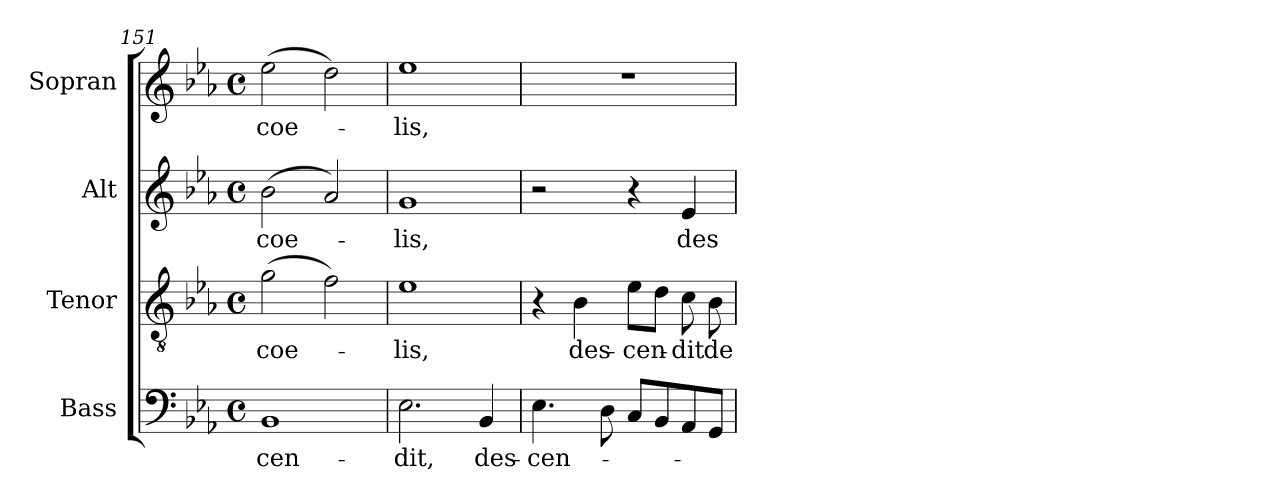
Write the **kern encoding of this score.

**kern	**text	**kern	**text	**kern	**text	**kern	**text
*part4	*part4	*part3	*part3	*part2	*part2	*part1	*part1
*staff4	*staff4	*staff3	*staff3	*staff2	*staff2	*staff1	*staff1
*I"Bass	*	*I"Tenor	*	*I"Alt	*	*I"Sopran	*
*I'B.	*	*I'T.	*	*I'A.	*	*I'S.	*
*clefF4	*	*clefGv2	*	*clefG2	*	*clefG2	*
*k[b-e-a-]	*	*k[b-e-a-]	*	*k[b-e-a-]	*	*k[b-e-a-]	*
*E-:	*	*E-:	*	*E-:	*	*E-:	*
*M4/4	*	*M4/4	*	*M4/4	*	*M4/4	*
*met(c)	*	*met(c)	*	*met(c)	*	*met(c)	*
=151	=151	=151	=151	=151	=151	=151	=151
!	!LO:LY:b	!	!LO:LY:b	!	!LO:LY:b	!	!LO:LY:b
1BB-	-cen-	(>2g\	coe-	(>2b-\	coe-	(>2ee-\	coe-
.	.	2f\)	.	2a-/)	.	2dd\)	.
!!LO:LB:g=z
=152	=152	=152	=152	=152	=152	=152	=152
!	!LO:LY:b	!	!LO:LY:b	!	!LO:LY:b	!	!LO:LY:b
2.E-\	-dit,	1e-	-lis,	1g	-lis,	1ee-	-lis,
!	!LO:LY:b	!	!	!	!	!	!
4BB-/	des-	.	.	.	.	.	.
=153	=153	=153	=153	=153	=153	=153	=153
!	!LO:LY:b	!	!	!	!	!	!
4.E-\	-cen-	4r	.	2r	.	1r	.
!	!	!	!LO:LY:b	!	!	!	!
.	.	4B-\	des-	.	.	.	.
8D\	.	.	.	.	.	.	.
!	!	!	!LO:LY:b	!	!	!	!
8C/L	.	8e-\L	-cen-	4r	.	.	.
8BB-/	.	8d\J	.	.	.	.	.
!	!	!	!LO:LY:b	!	!LO:LY:b	!	!
8AA-/	.	8c\	-dit	4e-/	des-	.	.
!	!	!	!LO:LY:b	!	!	!	!
8GG/J	.	8B-\	de	.	.	.	.
=	=	=	=	=	=	=	=
*-	*-	*-	*-	*-	*-	*-	*-
